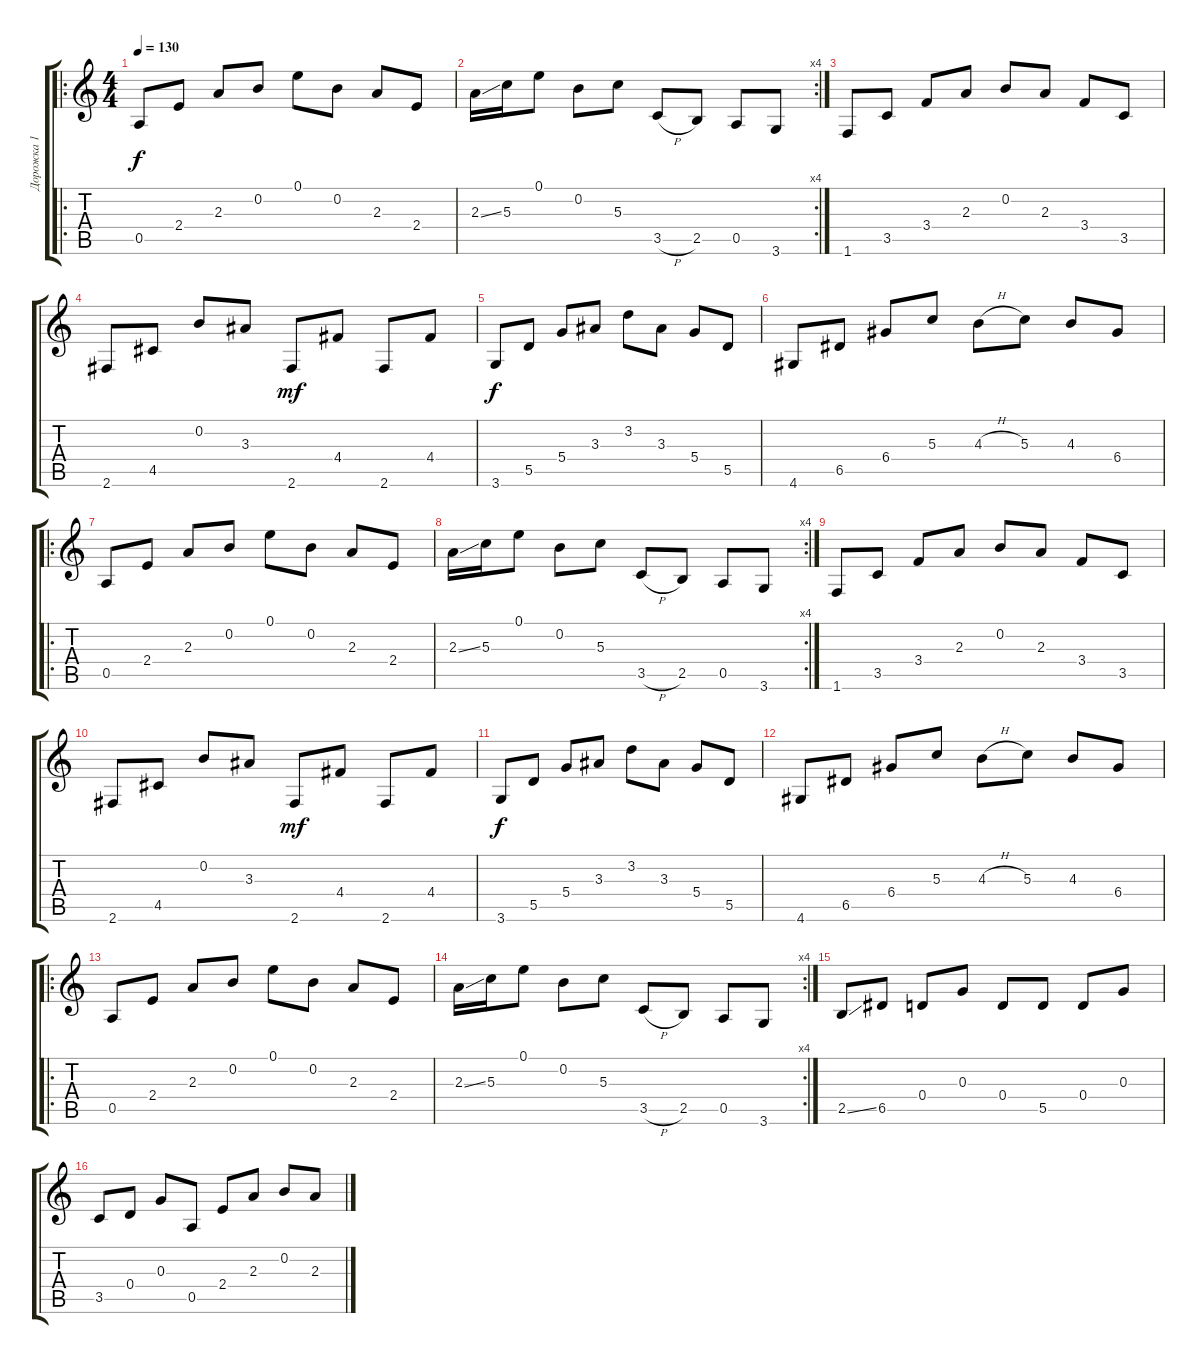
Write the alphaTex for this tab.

\track ("Дорожка 1" "Дорожка 1") {instrument acousticguitarsteel}
\staff {score tabs}
\tuning (E4 B3 G3 D3 A2 E2) {hide}
\ro
\ts (4 4)
\tempo 130
\clef g2
\ks c
0.5.8{dy f instrument acousticguitarsteel} 2.4.8 2.3.8 0.2.8 0.1.8 0.2.8 2.3.8 2.4.8 |
\rc 4
2.3{ss}.16 5.3.16 0.1.8 0.2.8 5.3.8 3.5{h}.8 2.5.8 0.5.8 3.6.8 |
1.6.8 3.5.8 3.4.8 2.3.8 0.2.8 2.3.8 3.4.8 3.5.8 |
2.6.8 4.5.8 0.2.8 3.3.8 2.6.8{dy mf} 4.4.8 2.6.8 4.4.8 |
3.6.8{dy f} 5.5.8 5.4.8 3.3.8 3.2.8 3.3.8 5.4.8 5.5.8 |
4.6.8 6.5.8 6.4.8 5.3.8 4.3{h}.8 5.3.8 4.3.8 6.4.8 |
\ro
0.5.8 2.4.8 2.3.8 0.2.8 0.1.8 0.2.8 2.3.8 2.4.8 |
\rc 4
2.3{ss}.16 5.3.16 0.1.8 0.2.8 5.3.8 3.5{h}.8 2.5.8 0.5.8 3.6.8 |
1.6.8 3.5.8 3.4.8 2.3.8 0.2.8 2.3.8 3.4.8 3.5.8 |
2.6.8 4.5.8 0.2.8 3.3.8 2.6.8{dy mf} 4.4.8 2.6.8 4.4.8 |
3.6.8{dy f} 5.5.8 5.4.8 3.3.8 3.2.8 3.3.8 5.4.8 5.5.8 |
4.6.8 6.5.8 6.4.8 5.3.8 4.3{h}.8 5.3.8 4.3.8 6.4.8 |
\ro
0.5.8 2.4.8 2.3.8 0.2.8 0.1.8 0.2.8 2.3.8 2.4.8 |
\rc 4
2.3{ss}.16 5.3.16 0.1.8 0.2.8 5.3.8 3.5{h}.8 2.5.8 0.5.8 3.6.8 |
2.5{ss}.8 6.5.8 0.4.8 0.3.8 0.4.8 5.5.8 0.4.8 0.3.8 |
3.5.8 0.4.8 0.3.8 0.5.8 2.4.8 2.3.8 0.2.8 2.3.8
